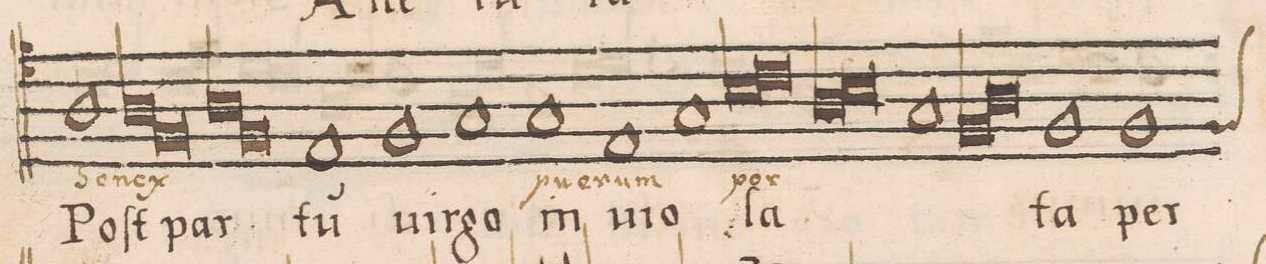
**kern	**text	**text
*I"TENOR	*	*
*clefC5	*	*
*k[]	*	*
*met(C|)	*	*
*M2/1	*	*
1F	Poſt	Se-
*lig	*	*
1F	par-	-nex
=12-	=12-	=12-
1D	.	.
*Xlig	*	*
*lig	*	*
1F	.	.
=13-	=13-	=13-
1D	.	.
*Xlig	*	*
1C	-tu(m)	.
=14-	=14-	=14-
1D	uir-	.
1E	-go	.
=15-	=15-	=15-
1E	in-	pu-
1C	-ui-	-e-
=16-	=16-	=16-
1E	-o-	-rum
*lig	*	*
1G	-la-	por-
=17-	=17-	=17-
1A	.	.
*Xlig	*	*
*lig	*	*
1F	.	.
=18-	=18-	=18-
1G	.	.
*Xlig	*	*
1E	.	.
=19-	=19-	=19-
*lig	*	*
1D	.	.
1F	.	.
*Xlig	*	*
=20-	=20-	=20-
1D	-ta	.
*custos:D	*	*
1D	per-	.
=21-	=21-	=21-
*lig	*	*
*-	*-	*-
